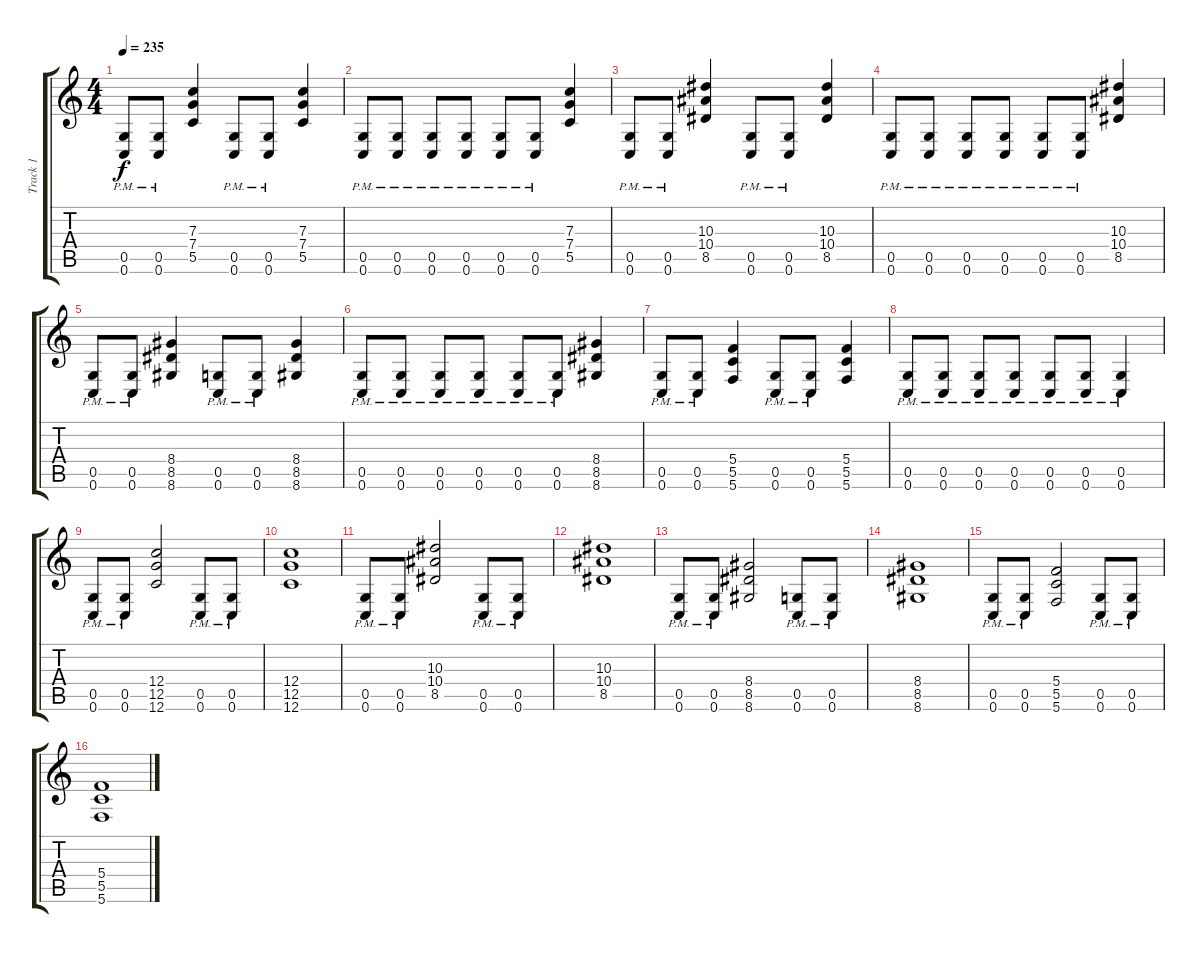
\track ("Track 1" "Track 1") {instrument overdrivenguitar}
\staff {score tabs}
\tuning (D4 A3 F3 C3 G2 C2) {hide}
\ts (4 4)
\tempo 235
\clef g2
\ks c
(0.5{pm} 0.6{pm}).8{dy f} (0.5{pm} 0.6{pm}).8 (7.3 7.4 5.5).4 (0.5{pm} 0.6{pm}).8 (0.5{pm} 0.6{pm}).8 (7.3 7.4 5.5).4 |
(0.5{pm} 0.6{pm}).8 (0.5{pm} 0.6{pm}).8 (0.5{pm} 0.6{pm}).8 (0.5{pm} 0.6{pm}).8 (0.5{pm} 0.6{pm}).8 (0.5{pm} 0.6{pm}).8 (7.3 7.4 5.5).4 |
(0.5{pm} 0.6{pm}).8 (0.5{pm} 0.6{pm}).8 (10.3 10.4 8.5).4 (0.5{pm} 0.6{pm}).8 (0.5{pm} 0.6{pm}).8 (10.3 10.4 8.5).4 |
(0.5{pm} 0.6{pm}).8 (0.5{pm} 0.6{pm}).8 (0.5{pm} 0.6{pm}).8 (0.5{pm} 0.6{pm}).8 (0.5{pm} 0.6{pm}).8 (0.5{pm} 0.6{pm}).8 (10.3 10.4 8.5).4 |
(0.5{pm} 0.6{pm}).8 (0.5{pm} 0.6{pm}).8 (8.4 8.5 8.6).4 (0.5{pm} 0.6{pm}).8 (0.5{pm} 0.6{pm}).8 (8.4 8.5 8.6).4 |
(0.5{pm} 0.6{pm}).8 (0.5{pm} 0.6{pm}).8 (0.5{pm} 0.6{pm}).8 (0.5{pm} 0.6{pm}).8 (0.5{pm} 0.6{pm}).8 (0.5{pm} 0.6{pm}).8 (8.4 8.5 8.6).4 |
(0.5{pm} 0.6{pm}).8 (0.5{pm} 0.6{pm}).8 (5.4 5.5 5.6).4 (0.5{pm} 0.6{pm}).8 (0.5{pm} 0.6{pm}).8 (5.4 5.5 5.6).4 |
(0.5{pm} 0.6{pm}).8 (0.5{pm} 0.6{pm}).8 (0.5{pm} 0.6{pm}).8 (0.5{pm} 0.6{pm}).8 (0.5{pm} 0.6{pm}).8 (0.5{pm} 0.6{pm}).8 (0.5{pm} 0.6{pm}).4 |
(0.5 0.6{pm}).8 (0.5{pm} 0.6).8 (12.4 12.5 12.6).2 (0.5{pm} 0.6{pm}).8 (0.5{pm} 0.6{pm}).8 |
(12.4 12.5 12.6).1 |
(0.5{pm} 0.6{pm}).8 (0.5{pm} 0.6{pm}).8 (10.3 10.4 8.5).2 (0.5{pm} 0.6{pm}).8 (0.5{pm} 0.6{pm}).8 |
(10.3 10.4 8.5).1 |
(0.5{pm} 0.6{pm}).8 (0.5{pm} 0.6{pm}).8 (8.4 8.5 8.6).2 (0.5{pm} 0.6{pm}).8 (0.5{pm} 0.6{pm}).8 |
(8.4 8.5 8.6).1 |
(0.5{pm} 0.6{pm}).8 (0.5{pm} 0.6{pm}).8 (5.4 5.5 5.6).2 (0.5{pm} 0.6{pm}).8 (0.5{pm} 0.6{pm}).8 |
(5.4 5.5 5.6).1
